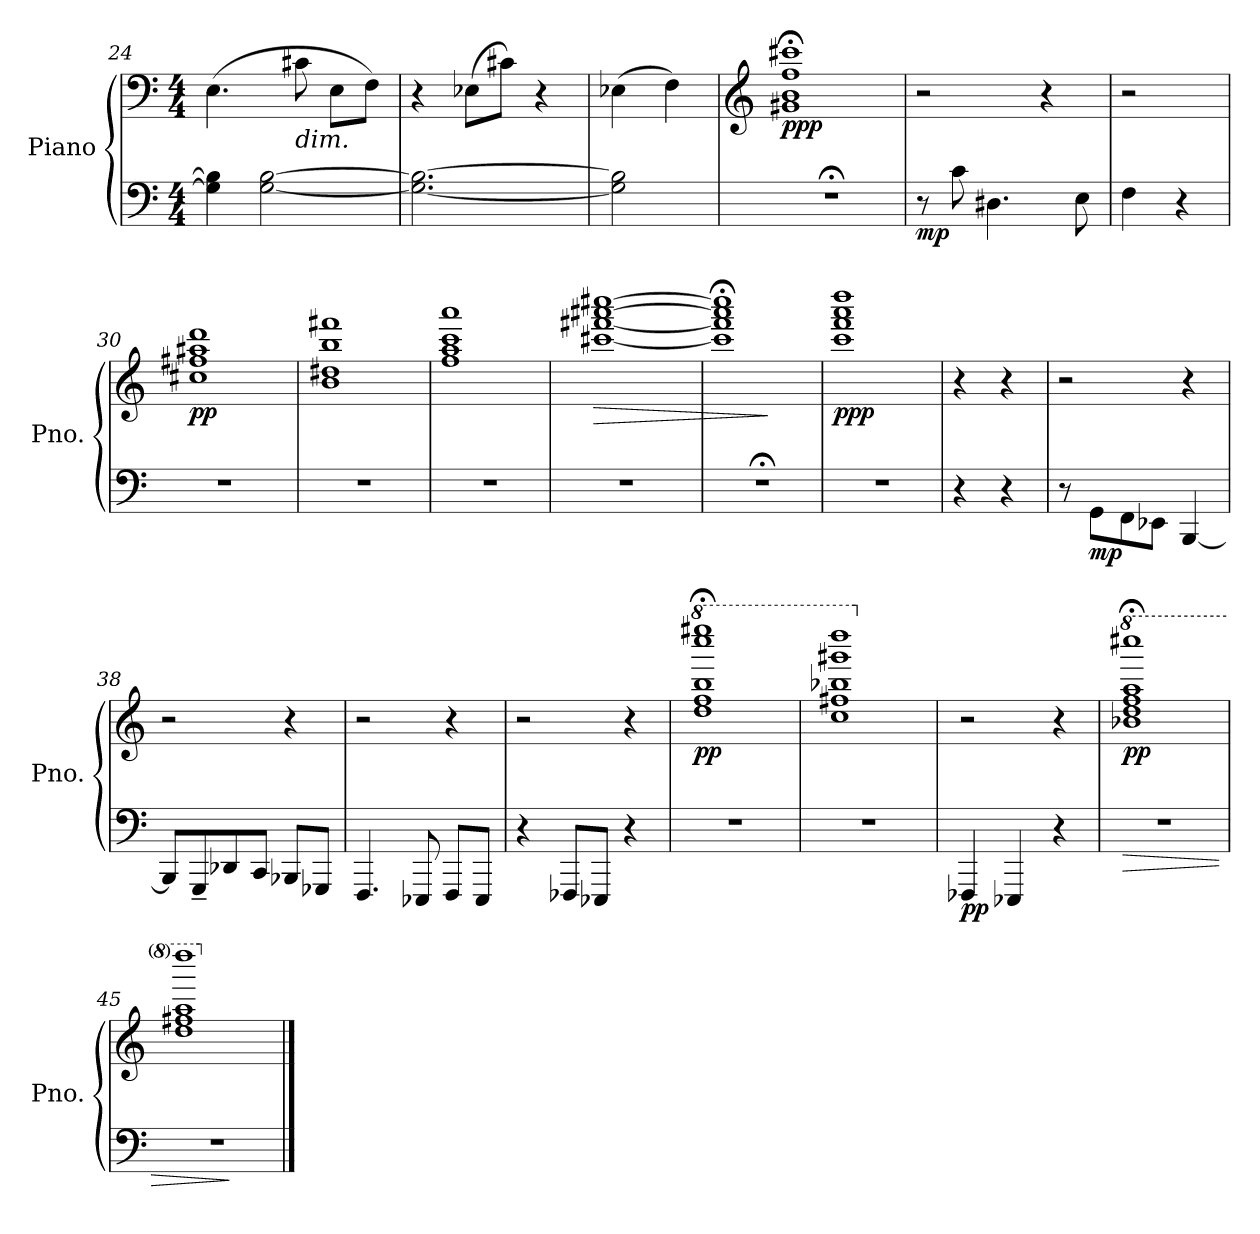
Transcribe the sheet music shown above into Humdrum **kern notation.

**kern	**kern	**dynam
*part1	*part1	*part1
*staff2	*staff1	*staff1/2
*I"Piano	*	*
*I'Pno.	*	*
*clefF4	*clefF4	*
*k[]	*k[]	*
*M4/4	*M4/4	*
=24	=24	=24
4G\] 4B\]	(>4.E\	.
[2G\ [2B\	.	.
!	!LO:TX:b:i:t=dim.	!
.	8c#X\	.
.	8E\L	.
.	8F\J)	.
=25	=25	=25
2.G\_ 2.B\_	4r	.
.	(>8E-X\L	.
.	8c#X\J)	.
.	4r	.
=26	=26	=26
2G\] 2B\]	(>4E-X\	.
.	4F\)	.
!!LO:LB:g=z
=27	=27	=27
*	*clefG2	*
!	!	!LO:DY:b
1r;<	1g#X;< 1b;< 1ff;< 1ccc#X;<	ppp
=28	=28	=28
!	!	!LO:DY:b=2
8r	2r	mp
8c\	.	.
4.D#X\	.	.
.	4r	.
8E\	.	.
=29	=29	=29
4F\	2r	.
4r	.	.
=30	=30	=30
!	!	!LO:DY:b
1r	1cc#X 1ff#X 1aa#X 1ddd	pp
=31	=31	=31
1r	1b 1dd#X 1bb 1fff#X	.
=32	=32	=32
1r	1ff 1aa 1ccc 1aaa	.
=33	=33	=33
*8va	*	*
!	!	!LO:HP:b
1r	[1ccc#X [1fff#X [1aaa#X [1cccc#X	>
=34	=34	=34
1r;<	1ccc#];< 1fff#];< 1aaa#];< 1cccc#];<	.
.	.	]
=35	=35	=35
!	!	!LO:DY:b
1r	1ccc 1fff 1aaa 1dddd	ppp
=36	=36	=36
*	*X8va	*
4r	4r	.
4r	4r	.
!!LO:LB:g=z
=37	=37	=37
8r	2r	.
!	!	!LO:DY:b=2
8G\L	.	mp
8F\	.	.
8E-X\J	.	.
[4BB/	4r	.
=38	=38	=38
8BB/L]	2r	.
8GG~/	.	.
8D-X/	.	.
8C/J	.	.
8BB-X/L	4r	.
8GG-X/J	.	.
=39	=39	=39
4.FF/	2r	.
8EE-X/	.	.
8FF/L	4r	.
8EE-/J	.	.
=40	=40	=40
4r	2r	.
8FF-X/L	.	.
8EE-X/J	.	.
4r	4r	.
=41	=41	=41
*	*8va	*
!	!	!LO:DY:b
1r	1dd;< 1ff;< 1bb;< 1cccc;< 1eeee#X;<	pp
=42	=42	=42
1r	1cc 1ff#X 1bb-X 1ggg#X 1dddd	.
=43	=43	=43
*	*X8va	*
!	!	!LO:DY:b=2
4FF-X/	2r	pp
4EE-X/	.	.
4r	4r	.
=44	=44	=44
!	!	!LO:HP:b=2
*	*8va	*
!	!	!LO:DY:n=1:b
1r	1b-X;< 1dd;< 1ff;< 1aa;< 1cccc#X;<	> pp
=45	=45	=45
1r	1dd 1ff#X 1aa 1dddd	.
.	.	]
*	*X8va	*
==	==	==
*-	*-	*-
